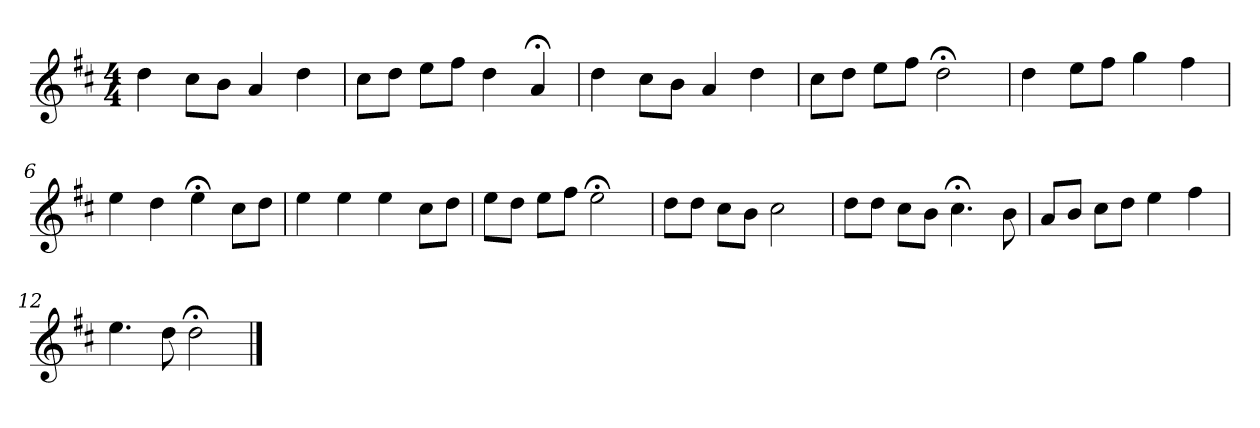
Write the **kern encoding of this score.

**kern
*part1
*staff1
*k[f#c#]
*D:
*M4/4
*MM120
=1
4dd
8cc#L
8bJ
4a
4dd
=2
8cc#L
8ddJ
8eeL
8ff#J
4dd
4a;<
=3
4dd
8cc#L
8bJ
4a
4dd
=4
8cc#L
8ddJ
8eeL
8ff#J
2dd;<
=5
4dd
8eeL
8ff#J
4gg
4ff#
=6
4ee
4dd
4ee;<
8cc#L
8ddJ
=7
4ee
4ee
4ee
8cc#L
8ddJ
=8
8eeL
8ddJ
8eeL
8ff#J
2ee;<
=9
8ddL
8ddJ
8cc#L
8bJ
2cc#
=10
8ddL
8ddJ
8cc#L
8bJ
4.cc#;<
8b
=11
8aL
8bJ
8cc#L
8ddJ
4ee
4ff#
=12
4.ee
8dd
2dd;<
==
*-
